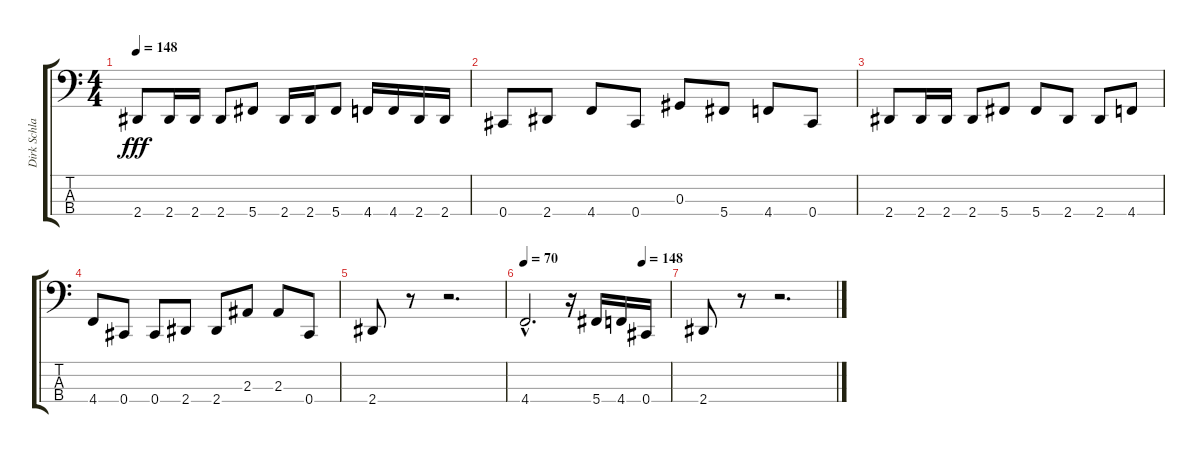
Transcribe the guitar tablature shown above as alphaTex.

\track ("Dirk Schlachter<Bass>" "Dirk Schla") {instrument electricbassfinger}
\staff {score tabs}
\tuning (Gb2 Db2 Ab1 Db1) {hide}
\ts (4 4)
\tempo 148
\clef f4
\ks c
2.4.8{dy fff} 2.4.16 2.4.16 2.4.8 5.4.8 2.4.16 2.4.16 5.4.8 4.4.16 4.4.16 2.4.16 2.4.16 |
0.4.8 2.4.8 4.4.8 0.4.8 0.3.8 5.4.8 4.4.8 0.4.8 |
2.4.8 2.4.16 2.4.16 2.4.8 5.4.8 5.4.8 2.4.8 2.4.8 4.4.8 |
4.4.8 0.4.8 0.4.8 2.4.8 2.4.8 2.3.8 2.3.8 0.4.8 |
2.4.8 r.8 r.2{d} |
\tempo 70
\tempo (148 0.8125)
4.4{hac}.2{d} r.16 5.4.16 4.4.16 0.4.16 |
2.4.8 r.8 r.2{d}
